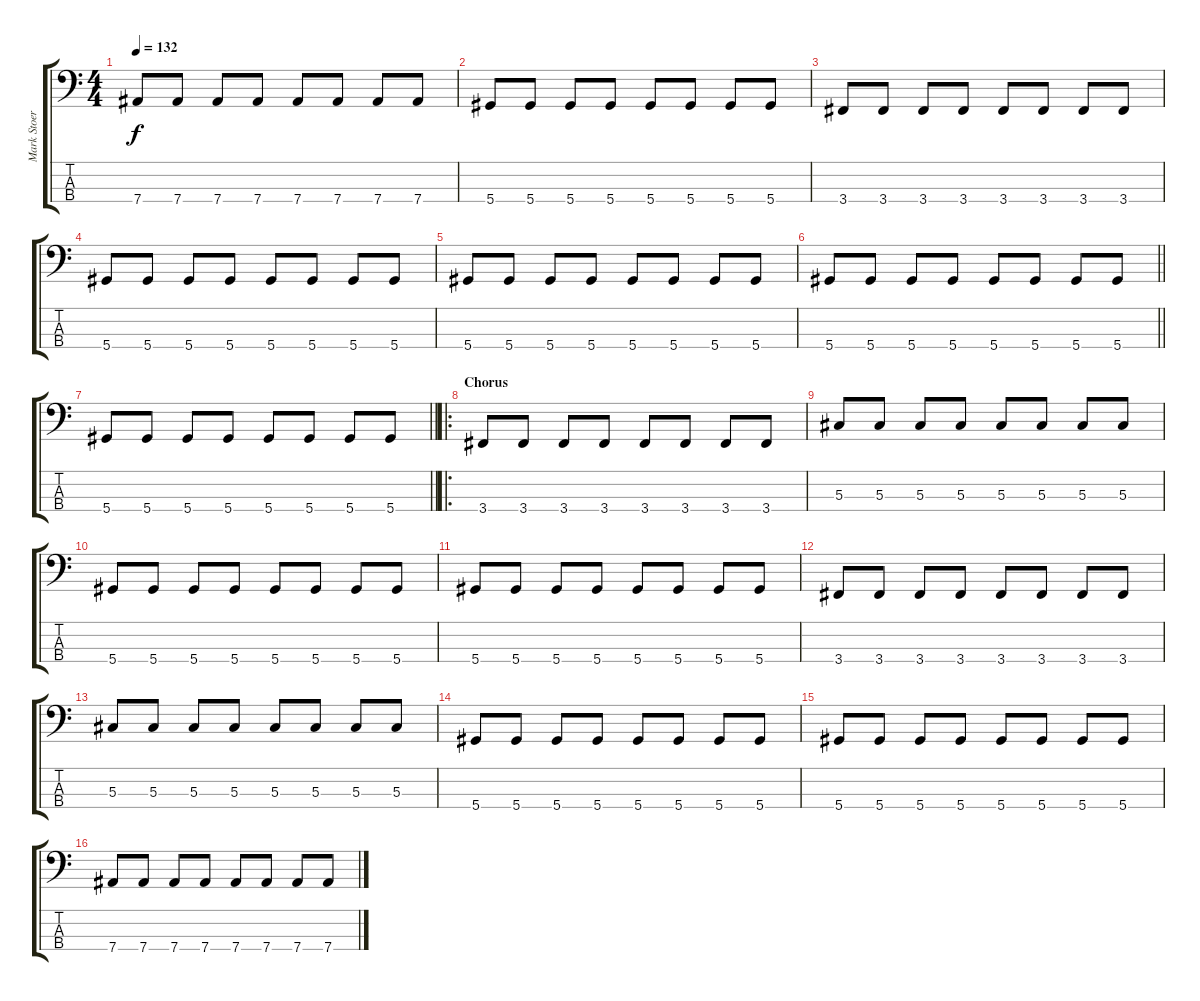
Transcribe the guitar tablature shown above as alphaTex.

\track ("Mark Stoermer" "Mark Stoer") {instrument electricbasspick}
\staff {score tabs}
\tuning (Gb2 Db2 Ab1 Eb1) {hide}
\ts (4 4)
\tempo 132
\clef f4
\ks c
7.4.8{dy f} 7.4.8 7.4.8 7.4.8 7.4.8 7.4.8 7.4.8 7.4.8 |
5.4.8 5.4.8 5.4.8 5.4.8 5.4.8 5.4.8 5.4.8 5.4.8 |
3.4.8 3.4.8 3.4.8 3.4.8 3.4.8 3.4.8 3.4.8 3.4.8 |
5.4.8 5.4.8 5.4.8 5.4.8 5.4.8 5.4.8 5.4.8 5.4.8 |
5.4.8 5.4.8 5.4.8 5.4.8 5.4.8 5.4.8 5.4.8 5.4.8 |
\barLineRight lightlight
5.4.8 5.4.8 5.4.8 5.4.8 5.4.8 5.4.8 5.4.8 5.4.8 |
\section ("" "")
\barLineRight lightlight
5.4.8 5.4.8 5.4.8 5.4.8 5.4.8 5.4.8 5.4.8 5.4.8 |
\ro
\section ("" "Chorus")
3.4.8 3.4.8 3.4.8 3.4.8 3.4.8 3.4.8 3.4.8 3.4.8 |
5.3.8 5.3.8 5.3.8 5.3.8 5.3.8 5.3.8 5.3.8 5.3.8 |
5.4.8 5.4.8 5.4.8 5.4.8 5.4.8 5.4.8 5.4.8 5.4.8 |
5.4.8 5.4.8 5.4.8 5.4.8 5.4.8 5.4.8 5.4.8 5.4.8 |
3.4.8 3.4.8 3.4.8 3.4.8 3.4.8 3.4.8 3.4.8 3.4.8 |
5.3.8 5.3.8 5.3.8 5.3.8 5.3.8 5.3.8 5.3.8 5.3.8 |
5.4.8 5.4.8 5.4.8 5.4.8 5.4.8 5.4.8 5.4.8 5.4.8 |
5.4.8 5.4.8 5.4.8 5.4.8 5.4.8 5.4.8 5.4.8 5.4.8 |
7.4.8 7.4.8 7.4.8 7.4.8 7.4.8 7.4.8 7.4.8 7.4.8
